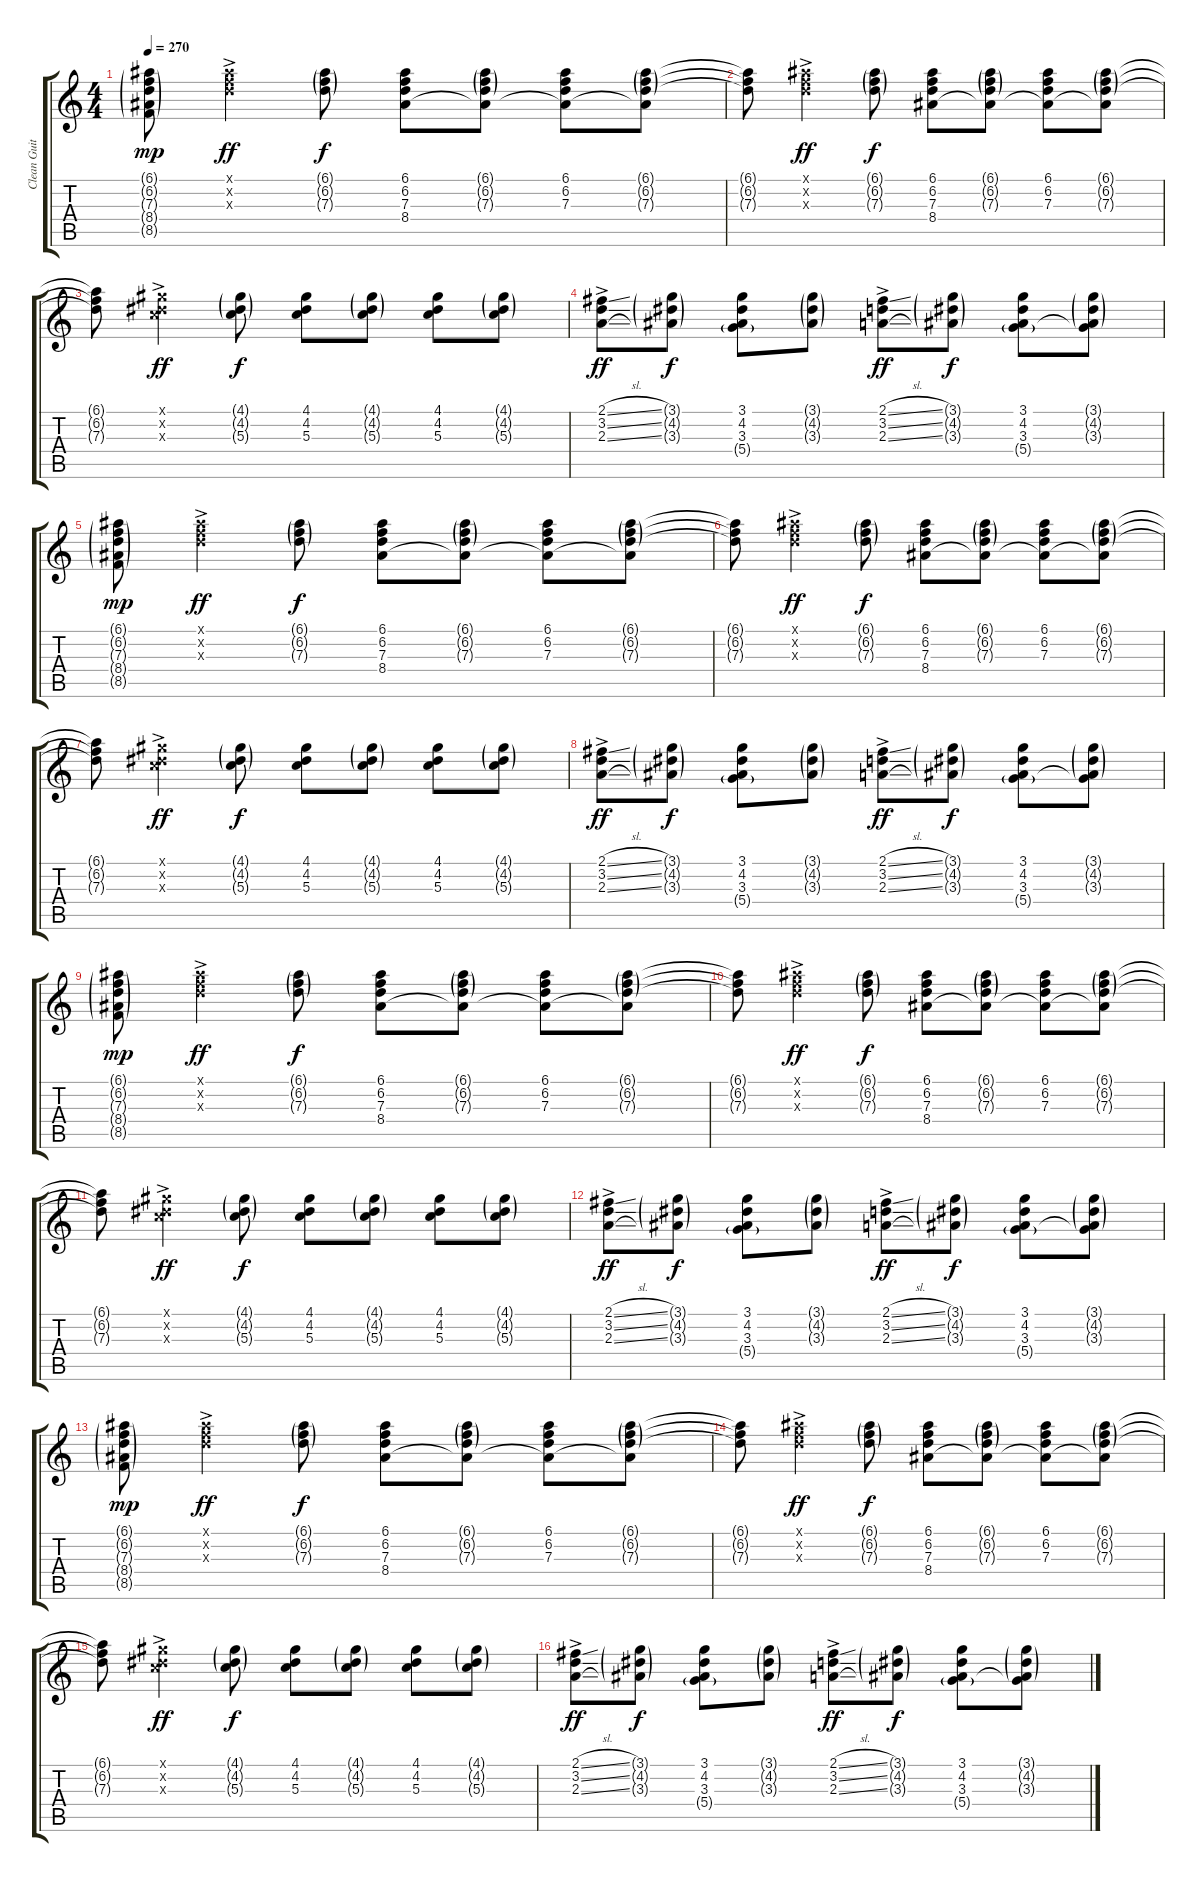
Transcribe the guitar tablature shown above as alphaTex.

\track ("Clean Guitar" "Clean Guit") {instrument acousticguitarsteel}
\staff {score tabs}
\tuning (E4 B3 G3 D3 A2 E2) {hide}
\ts (4 4)
\tempo 270
\clef g2
\ks c
(6.1{g} 6.2{g} 7.3{g} 8.4{g} 8.5{g}).8{dy mp} (6.1{ac x} 6.2{ac x} 7.3{ac x}).4{dy ff} (6.1{g} 6.2{g} 7.3{g}).8{dy f} (6.1 6.2 7.3 8.4).8 (6.1{g} 6.2{g} 7.3{g} 8.4{t}).8 (6.1 6.2 7.3 8.4{t}).8 (6.1{g} 6.2{g} 7.3{g} 8.4{t}).8 |
(6.1{t} 6.2{t} 7.3{t}).8 (6.1{ac x} 6.2{ac x} 7.3{ac x}).4{dy ff} (6.1{g} 6.2{g} 7.3{g}).8{dy f} (6.1 6.2 7.3 8.4).8 (6.1{g} 6.2{g} 7.3{g} 8.4{t}).8 (6.1 6.2 7.3 8.4{t}).8 (6.1{g} 6.2{g} 7.3{g} 8.4{t}).8 |
(6.1{t} 6.2{t} 7.3{t}).8 (4.1{ac x} 4.2{ac x} 5.3{ac x}).4{dy ff} (4.1{g} 4.2{g} 5.3{g}).8{dy f} (4.1 4.2 5.3).8 (4.1{g} 4.2{g} 5.3{g}).8 (4.1 4.2 5.3).8 (4.1{g} 4.2{g} 5.3{g}).8 |
(2.1{sl ac} 3.2{sl ac} 2.3{sl ac}).8{dy ff} (3.1{g} 4.2{g} 3.3{g}).8{dy f} (3.1 4.2 3.3 5.4{g}).8 (3.1{g} 4.2{g} 3.3{g}).8 (2.1{sl ac} 3.2{sl ac} 2.3{sl ac}).8{dy ff} (3.1{g} 4.2{g} 3.3{g}).8{dy f} (3.1 4.2 3.3 5.4{g}).8 (3.1{g} 4.2{g} 3.3{g} 5.4{t}).8 |
(6.1{g} 6.2{g} 7.3{g} 8.4{g} 8.5{g}).8{dy mp} (6.1{ac x} 6.2{ac x} 7.3{ac x}).4{dy ff} (6.1{g} 6.2{g} 7.3{g}).8{dy f} (6.1 6.2 7.3 8.4).8 (6.1{g} 6.2{g} 7.3{g} 8.4{t}).8 (6.1 6.2 7.3 8.4{t}).8 (6.1{g} 6.2{g} 7.3{g} 8.4{t}).8 |
(6.1{t} 6.2{t} 7.3{t}).8 (6.1{ac x} 6.2{ac x} 7.3{ac x}).4{dy ff} (6.1{g} 6.2{g} 7.3{g}).8{dy f} (6.1 6.2 7.3 8.4).8 (6.1{g} 6.2{g} 7.3{g} 8.4{t}).8 (6.1 6.2 7.3 8.4{t}).8 (6.1{g} 6.2{g} 7.3{g} 8.4{t}).8 |
(6.1{t} 6.2{t} 7.3{t}).8 (4.1{ac x} 4.2{ac x} 5.3{ac x}).4{dy ff} (4.1{g} 4.2{g} 5.3{g}).8{dy f} (4.1 4.2 5.3).8 (4.1{g} 4.2{g} 5.3{g}).8 (4.1 4.2 5.3).8 (4.1{g} 4.2{g} 5.3{g}).8 |
(2.1{sl ac} 3.2{sl ac} 2.3{sl ac}).8{dy ff} (3.1{g} 4.2{g} 3.3{g}).8{dy f} (3.1 4.2 3.3 5.4{g}).8 (3.1{g} 4.2{g} 3.3{g}).8 (2.1{sl ac} 3.2{sl ac} 2.3{sl ac}).8{dy ff} (3.1{g} 4.2{g} 3.3{g}).8{dy f} (3.1 4.2 3.3 5.4{g}).8 (3.1{g} 4.2{g} 3.3{g} 5.4{t}).8 |
(6.1{g} 6.2{g} 7.3{g} 8.4{g} 8.5{g}).8{dy mp} (6.1{ac x} 6.2{ac x} 7.3{ac x}).4{dy ff} (6.1{g} 6.2{g} 7.3{g}).8{dy f} (6.1 6.2 7.3 8.4).8 (6.1{g} 6.2{g} 7.3{g} 8.4{t}).8 (6.1 6.2 7.3 8.4{t}).8 (6.1{g} 6.2{g} 7.3{g} 8.4{t}).8 |
(6.1{t} 6.2{t} 7.3{t}).8 (6.1{ac x} 6.2{ac x} 7.3{ac x}).4{dy ff} (6.1{g} 6.2{g} 7.3{g}).8{dy f} (6.1 6.2 7.3 8.4).8 (6.1{g} 6.2{g} 7.3{g} 8.4{t}).8 (6.1 6.2 7.3 8.4{t}).8 (6.1{g} 6.2{g} 7.3{g} 8.4{t}).8 |
(6.1{t} 6.2{t} 7.3{t}).8 (4.1{ac x} 4.2{ac x} 5.3{ac x}).4{dy ff} (4.1{g} 4.2{g} 5.3{g}).8{dy f} (4.1 4.2 5.3).8 (4.1{g} 4.2{g} 5.3{g}).8 (4.1 4.2 5.3).8 (4.1{g} 4.2{g} 5.3{g}).8 |
(2.1{sl ac} 3.2{sl ac} 2.3{sl ac}).8{dy ff} (3.1{g} 4.2{g} 3.3{g}).8{dy f} (3.1 4.2 3.3 5.4{g}).8 (3.1{g} 4.2{g} 3.3{g}).8 (2.1{sl ac} 3.2{sl ac} 2.3{sl ac}).8{dy ff} (3.1{g} 4.2{g} 3.3{g}).8{dy f} (3.1 4.2 3.3 5.4{g}).8 (3.1{g} 4.2{g} 3.3{g} 5.4{t}).8 |
(6.1{g} 6.2{g} 7.3{g} 8.4{g} 8.5{g}).8{dy mp} (6.1{ac x} 6.2{ac x} 7.3{ac x}).4{dy ff} (6.1{g} 6.2{g} 7.3{g}).8{dy f} (6.1 6.2 7.3 8.4).8 (6.1{g} 6.2{g} 7.3{g} 8.4{t}).8 (6.1 6.2 7.3 8.4{t}).8 (6.1{g} 6.2{g} 7.3{g} 8.4{t}).8 |
(6.1{t} 6.2{t} 7.3{t}).8 (6.1{ac x} 6.2{ac x} 7.3{ac x}).4{dy ff} (6.1{g} 6.2{g} 7.3{g}).8{dy f} (6.1 6.2 7.3 8.4).8 (6.1{g} 6.2{g} 7.3{g} 8.4{t}).8 (6.1 6.2 7.3 8.4{t}).8 (6.1{g} 6.2{g} 7.3{g} 8.4{t}).8 |
(6.1{t} 6.2{t} 7.3{t}).8 (4.1{ac x} 4.2{ac x} 5.3{ac x}).4{dy ff} (4.1{g} 4.2{g} 5.3{g}).8{dy f} (4.1 4.2 5.3).8 (4.1{g} 4.2{g} 5.3{g}).8 (4.1 4.2 5.3).8 (4.1{g} 4.2{g} 5.3{g}).8 |
(2.1{sl ac} 3.2{sl ac} 2.3{sl ac}).8{dy ff} (3.1{g} 4.2{g} 3.3{g}).8{dy f} (3.1 4.2 3.3 5.4{g}).8 (3.1{g} 4.2{g} 3.3{g}).8 (2.1{sl ac} 3.2{sl ac} 2.3{sl ac}).8{dy ff} (3.1{g} 4.2{g} 3.3{g}).8{dy f} (3.1 4.2 3.3 5.4{g}).8 (3.1{g} 4.2{g} 3.3{g} 5.4{t}).8
